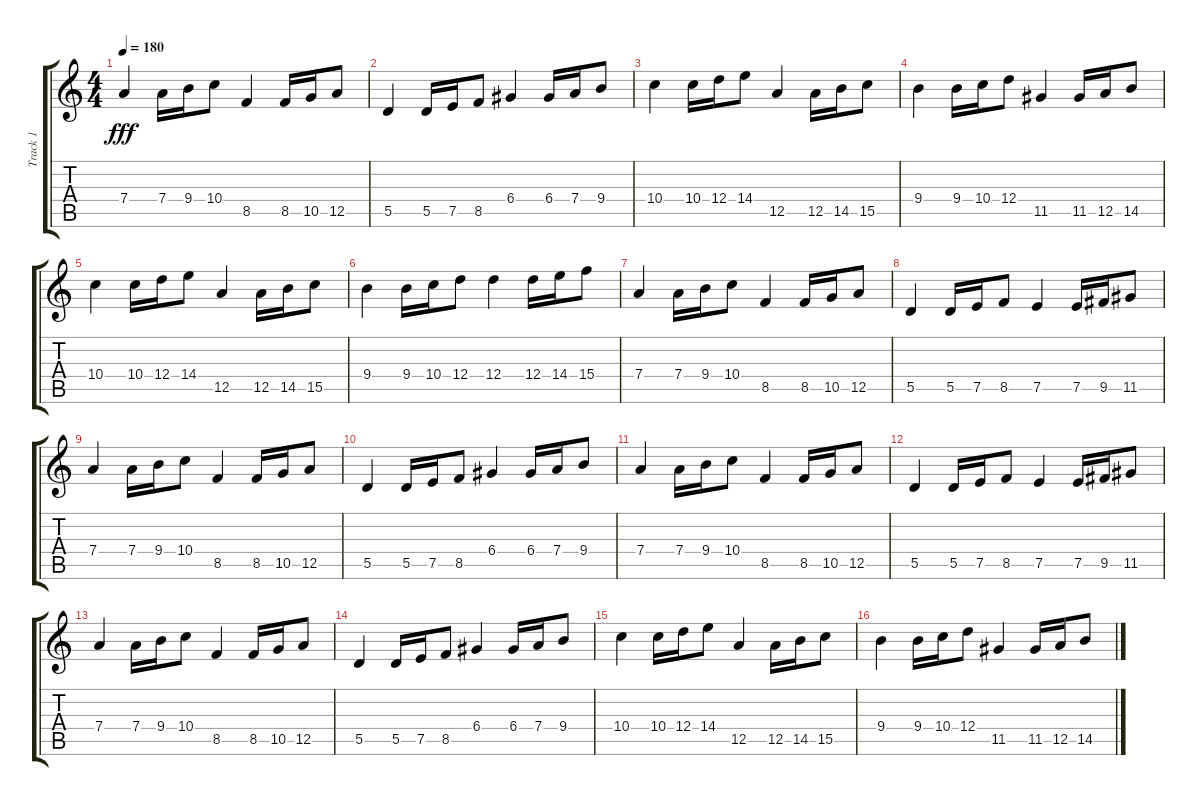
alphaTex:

\track ("Track 1" "Track 1") {instrument distortionguitar}
\staff {score tabs}
\tuning (E4 B3 G3 D3 A2 E2) {hide}
\ts (4 4)
\tempo 180
\clef g2
\ks c
7.4.4{dy fff} 7.4.16 9.4.16 10.4.8 8.5.4 8.5.16 10.5.16 12.5.8 |
5.5.4 5.5.16 7.5.16 8.5.8 6.4.4 6.4.16 7.4.16 9.4.8 |
10.4.4 10.4.16 12.4.16 14.4.8 12.5.4 12.5.16 14.5.16 15.5.8 |
9.4.4 9.4.16 10.4.16 12.4.8 11.5.4 11.5.16 12.5.16 14.5.8 |
10.4.4 10.4.16 12.4.16 14.4.8 12.5.4 12.5.16 14.5.16 15.5.8 |
9.4.4 9.4.16 10.4.16 12.4.8 12.4.4 12.4.16 14.4.16 15.4.8 |
7.4.4 7.4.16 9.4.16 10.4.8 8.5.4 8.5.16 10.5.16 12.5.8 |
5.5.4 5.5.16 7.5.16 8.5.8 7.5.4 7.5.16 9.5.16 11.5.8 |
7.4.4 7.4.16 9.4.16 10.4.8 8.5.4 8.5.16 10.5.16 12.5.8 |
5.5.4 5.5.16 7.5.16 8.5.8 6.4.4 6.4.16 7.4.16 9.4.8 |
7.4.4 7.4.16 9.4.16 10.4.8 8.5.4 8.5.16 10.5.16 12.5.8 |
5.5.4 5.5.16 7.5.16 8.5.8 7.5.4 7.5.16 9.5.16 11.5.8 |
7.4.4 7.4.16 9.4.16 10.4.8 8.5.4 8.5.16 10.5.16 12.5.8 |
5.5.4 5.5.16 7.5.16 8.5.8 6.4.4 6.4.16 7.4.16 9.4.8 |
10.4.4 10.4.16 12.4.16 14.4.8 12.5.4 12.5.16 14.5.16 15.5.8 |
9.4.4 9.4.16 10.4.16 12.4.8 11.5.4 11.5.16 12.5.16 14.5.8
